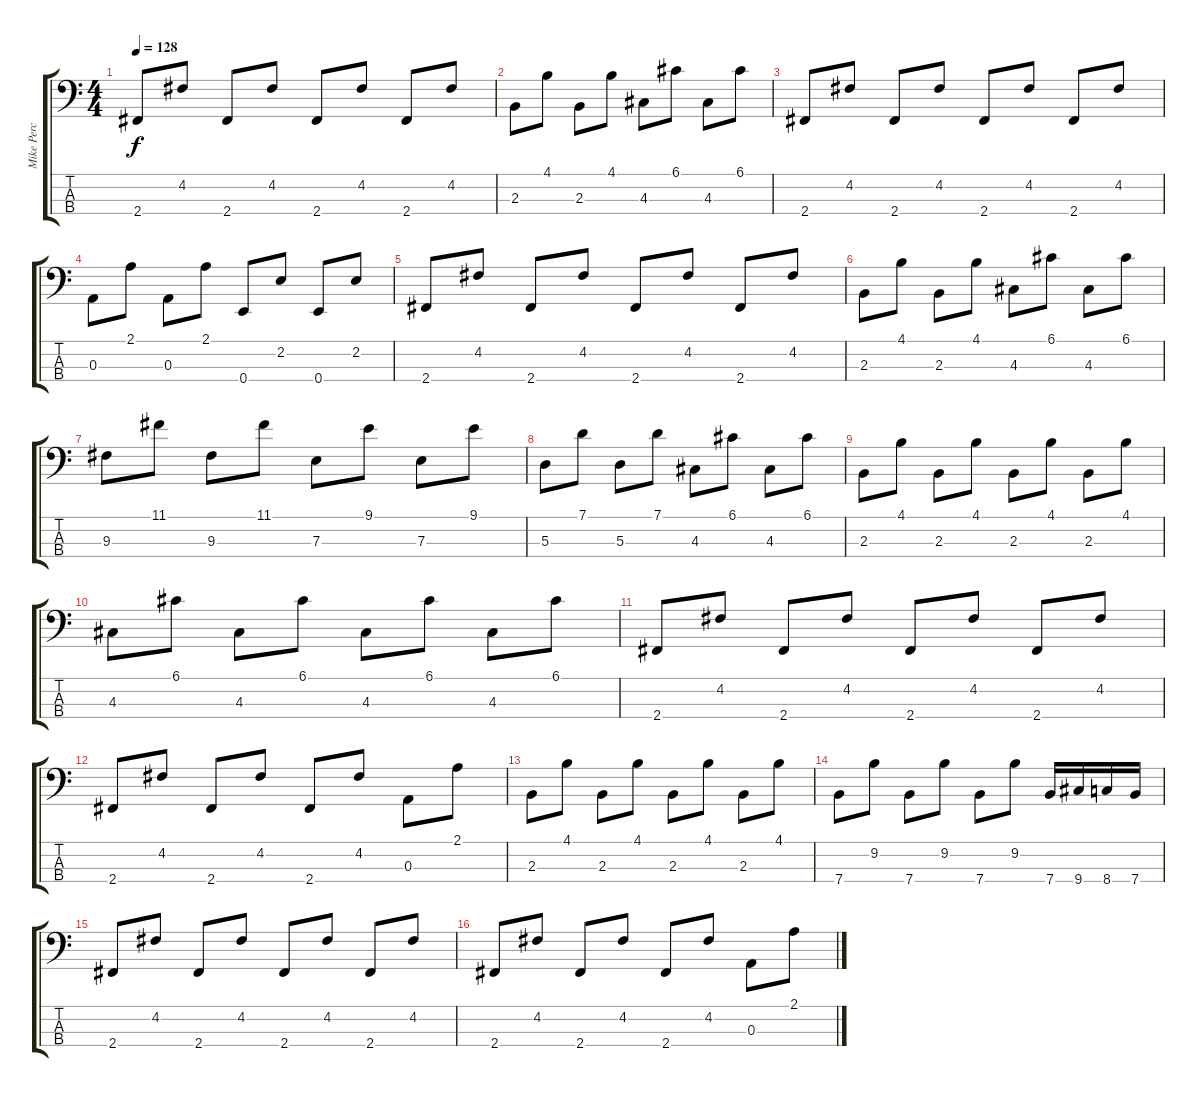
\track (" Mike Percy" " Mike Perc") {instrument slapbass1}
\staff {score tabs}
\tuning (G2 D2 A1 E1) {hide}
\ts (4 4)
\tempo 128
\clef f4
\ks c
2.4.8{dy f} 4.2.8 2.4.8 4.2.8 2.4.8 4.2.8 2.4.8 4.2.8 |
2.3.8 4.1.8 2.3.8 4.1.8 4.3.8 6.1.8 4.3.8 6.1.8 |
2.4.8 4.2.8 2.4.8 4.2.8 2.4.8 4.2.8 2.4.8 4.2.8 |
0.3.8 2.1.8 0.3.8 2.1.8 0.4.8 2.2.8 0.4.8 2.2.8 |
2.4.8 4.2.8 2.4.8 4.2.8 2.4.8 4.2.8 2.4.8 4.2.8 |
2.3.8 4.1.8 2.3.8 4.1.8 4.3.8 6.1.8 4.3.8 6.1.8 |
9.3.8 11.1.8 9.3.8 11.1.8 7.3.8 9.1.8 7.3.8 9.1.8 |
5.3.8 7.1.8 5.3.8 7.1.8 4.3.8 6.1.8 4.3.8 6.1.8 |
2.3.8 4.1.8 2.3.8 4.1.8 2.3.8 4.1.8 2.3.8 4.1.8 |
4.3.8 6.1.8 4.3.8 6.1.8 4.3.8 6.1.8 4.3.8 6.1.8 |
2.4.8 4.2.8 2.4.8 4.2.8 2.4.8 4.2.8 2.4.8 4.2.8 |
2.4.8 4.2.8 2.4.8 4.2.8 2.4.8 4.2.8 0.3.8 2.1.8 |
2.3.8 4.1.8 2.3.8 4.1.8 2.3.8 4.1.8 2.3.8 4.1.8 |
7.4.8 9.2.8 7.4.8 9.2.8 7.4.8 9.2.8 7.4.16 9.4.16 8.4.16 7.4.16 |
2.4.8 4.2.8 2.4.8 4.2.8 2.4.8 4.2.8 2.4.8 4.2.8 |
2.4.8 4.2.8 2.4.8 4.2.8 2.4.8 4.2.8 0.3.8 2.1.8
